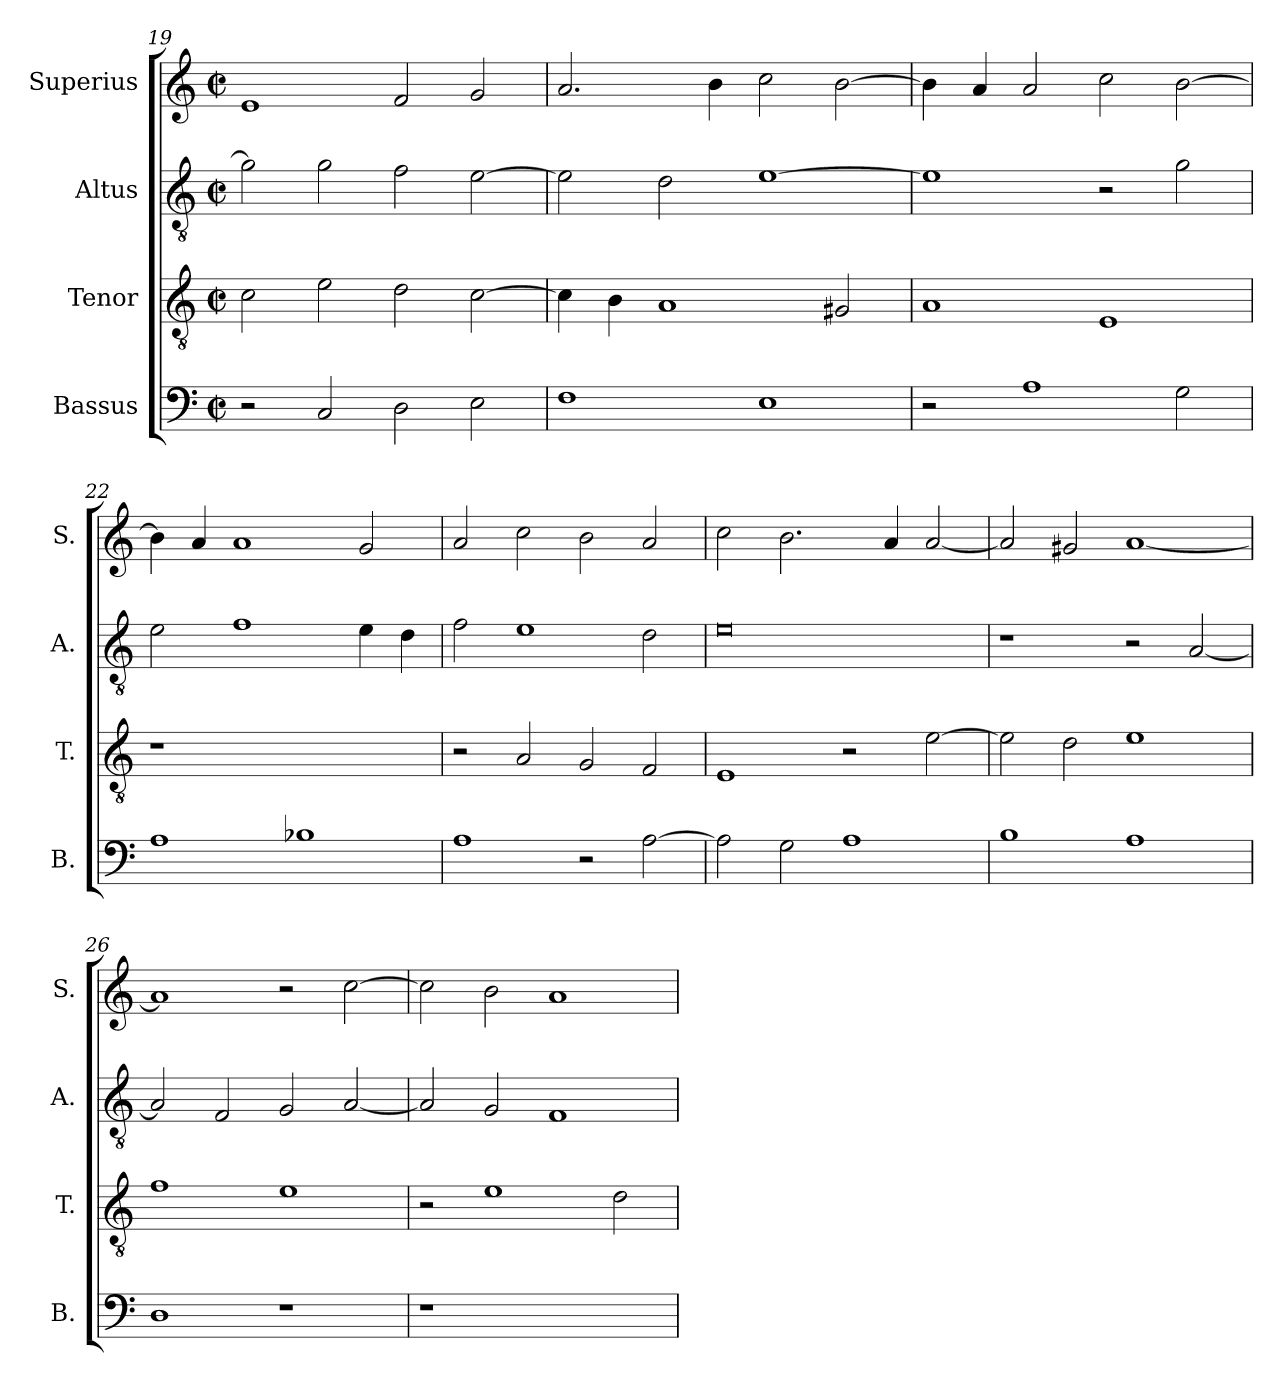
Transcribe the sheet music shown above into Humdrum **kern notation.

**kern	**kern	**kern	**kern
*part4	*part3	*part2	*part1
*staff4	*staff3	*staff2	*staff1
*I"Bassus	*I"Tenor	*I"Altus	*I"Superius
*I'B.	*I'T.	*I'A.	*I'S.
*clefF4	*clefGv2	*clefGv2	*clefG2
*	*ITrd7c12	*ITrd7c12	*
*k[]	*k[]	*k[]	*k[]
*C:	*C:	*C:	*C:
*M2/2	*M2/2	*M2/2	*M2/2
*met(c|)	*met(c|)	*met(c|)	*met(c|)
=19	=19	=19	=19
2r	2Ci\	2Gi\]	1ei
2Ci/	2Ei\	2Gi\	.
2Di\	2Di\	2Fi\	2fi/
2Ei\	[>2Ci\	[>2Ei\	2gi/
=20	=20	=20	=20
1Fi	4Ci\]	2Ei\]	2.ai/
.	4BBi\	.	.
.	1AAi	2Di\	.
.	.	.	4bi\
1Ei	.	[>1Ei	2cci\
.	2GG#Xi/	.	[>2bi\
=21	=21	=21	=21
2r	1AAi	1Ei]	4bi\]
.	.	.	4ai/
1Ai	.	.	2ai/
.	1EEi	2r	2cci\
2Gi\	.	2Gi\	[>2bi\
=22	=22	=22	=22
!	!LO:N:vis=1	!	!
1Ai	1r	2Ei\	4bi\]
.	.	.	4ai/
.	.	1Fi	1ai
1B-Xi	1ryy	.	.
.	.	4Ei\	2gi/
.	.	4Di\	.
!!LO:LB:g=z
=23	=23	=23	=23
1Ai	2r	2Fi\	2ai/
.	2AAi/	1Ei	2cci\
2r	2GGi/	.	2bi\
[>2Ai\	2FFi/	2Di\	2ai/
=24	=24	=24	=24
2Ai\]	1EEi	0Ei	2cci\
2Gi\	.	.	2.bi\
1Ai	2r	.	.
.	.	.	4ai/
.	[>2Ei\	.	[<2ai/
=25	=25	=25	=25
1Bi	2Ei\]	1r	2ai/]
.	2Di\	.	2g#Xi/
1Ai	1Ei	2r	[<1ai
.	.	[<2AAi/	.
=26	=26	=26	=26
1Di	1Fi	2AAi/]	1ai]
.	.	2FFi/	.
1r	1Ei	2GGi/	2r
.	.	[<2AAi/	[>2cci\
=27	=27	=27	=27
!LO:N:vis=1	!	!	!
1r	2r	2AAi/]	2cci\]
.	1Ei	2GGi/	2bi\
1ryy	.	1FFi	1ai
.	2Di\	.	.
=	=	=	=
*-	*-	*-	*-
